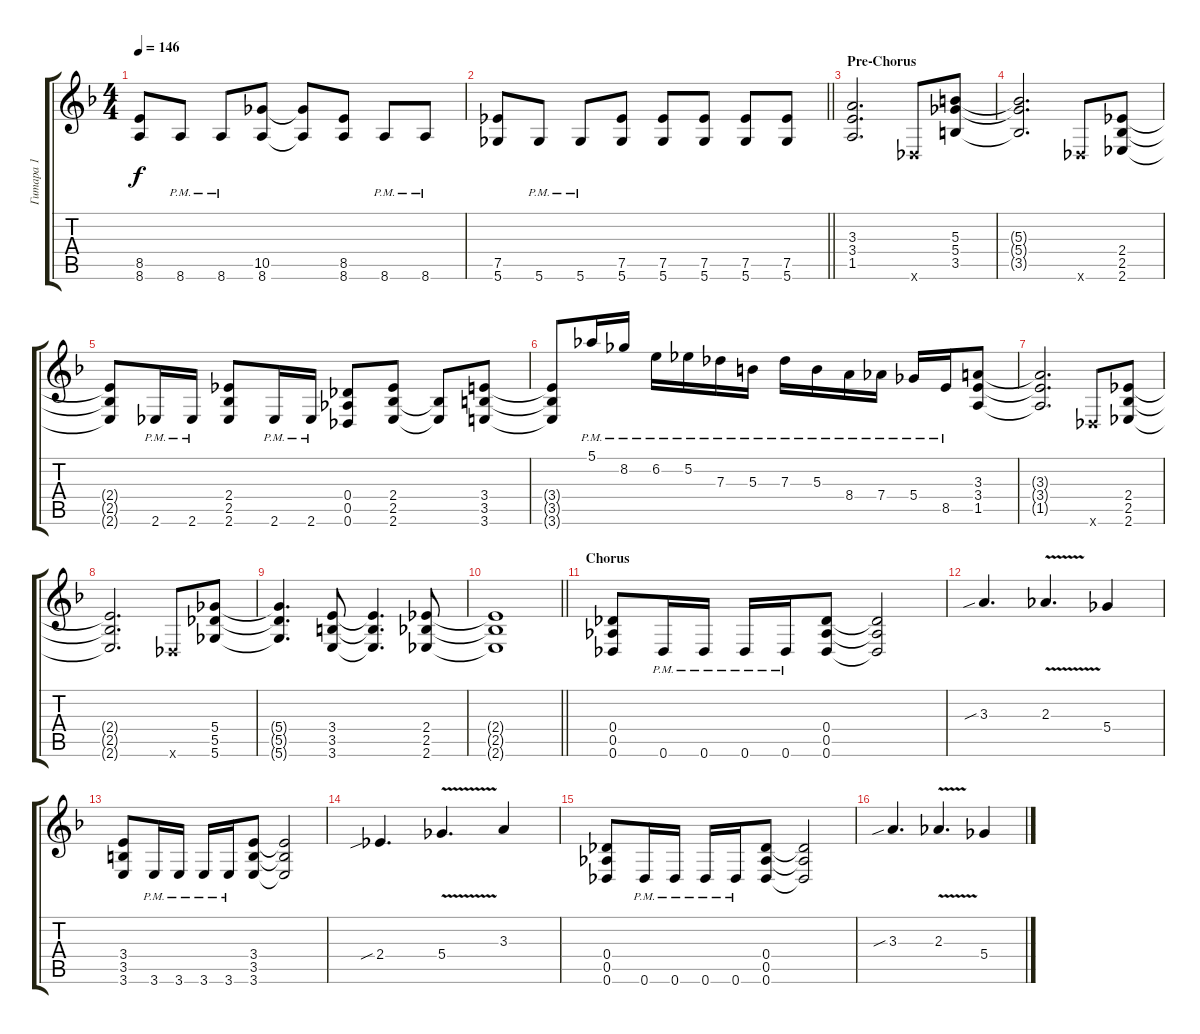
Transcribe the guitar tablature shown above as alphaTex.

\track ("Гитара 1" "Гитара 1") {instrument distortionguitar}
\staff {score tabs}
\tuning (Eb4 Bb3 Gb3 Db3 Ab2 Db2) {hide}
\ts (4 4)
\tempo 146
\clef g2
\ks dminor
(8.5 8.6).8{dy f} 8.6{pm}.8 8.6{pm}.8 (10.5 8.6).8 (10.5{t} 8.6{t}).8 (8.5 8.6).8 8.6{pm}.8 8.6{pm}.8 |
\barLineRight lightlight
(7.5 5.6).8 5.6{pm}.8 5.6{pm}.8 (7.5 5.6).8 (7.5 5.6).8 (7.5 5.6).8 (7.5 5.6).8 (7.5 5.6).8 |
\section ("" "Pre-Chorus")
(3.3 3.4 1.5).2{d} 0.6{x}.8 (5.3 5.4 3.5).8 |
(5.3{t} 5.4{t} 3.5{t}).2{d} 0.6{x}.8 (2.4 2.5 2.6).8 |
(2.4{t} 2.5{t} 2.6{t}).8 2.6{pm}.16 2.6{pm}.16 (2.4 2.5 2.6).8 2.6{pm}.16 2.6{pm}.16 (0.4 0.5 0.6).8 (2.4 2.5 2.6).8 (2.5{t} 2.6{t}).8 (3.4 3.5 3.6).8 |
(3.4{t} 3.5{t} 3.6{t}).8 5.1{pm}.16 8.2{pm}.16 6.2{pm}.16 5.2{pm}.16 7.3{pm}.16 5.3{pm}.16 7.3{pm}.16 5.3{pm}.16 8.4{pm}.16 7.4{pm}.16 5.4{pm}.16 8.5{pm}.16 (3.3 3.4 1.5).8 |
(3.3{t} 3.4{t} 1.5{t}).2{d} 0.6{x}.8 (2.4 2.5 2.6).8 |
(2.4{t} 2.5{t} 2.6{t}).2{d} 0.6{x}.8 (5.4 5.5 5.6).8 |
(5.4{t} 5.5{t} 5.6{t}).4{d} (3.4 3.5 3.6).8 (3.4{t} 3.5{t} 3.6{t}).4{d} (2.4 2.5 2.6).8 |
\barLineRight lightlight
(2.4{t} 2.5{t} 2.6{t}).1 |
\section ("" "Chorus")
(0.4 0.5 0.6).8 0.6{pm}.16 0.6{pm}.16 0.6{pm}.16 0.6{pm}.16 (0.4 0.5 0.6).8 (0.4{t} 0.5{t} 0.6{t}).2 |
3.3{sib}.4{d} 2.3{v}.4{d} 5.4.4 |
(3.4 3.5 3.6).8 3.6{pm}.16 3.6{pm}.16 3.6{pm}.16 3.6{pm}.16 (3.4 3.5 3.6).8 (3.4{t} 3.5{t} 3.6{t}).2 |
2.4{sib}.4{d} 5.4{v}.4{d} 3.3.4 |
(0.4 0.5 0.6).8 0.6{pm}.16 0.6{pm}.16 0.6{pm}.16 0.6{pm}.16 (0.4 0.5 0.6).8 (0.4{t} 0.5{t} 0.6{t}).2 |
3.3{sib}.4{d} 2.3{v}.4{d} 5.4.4
